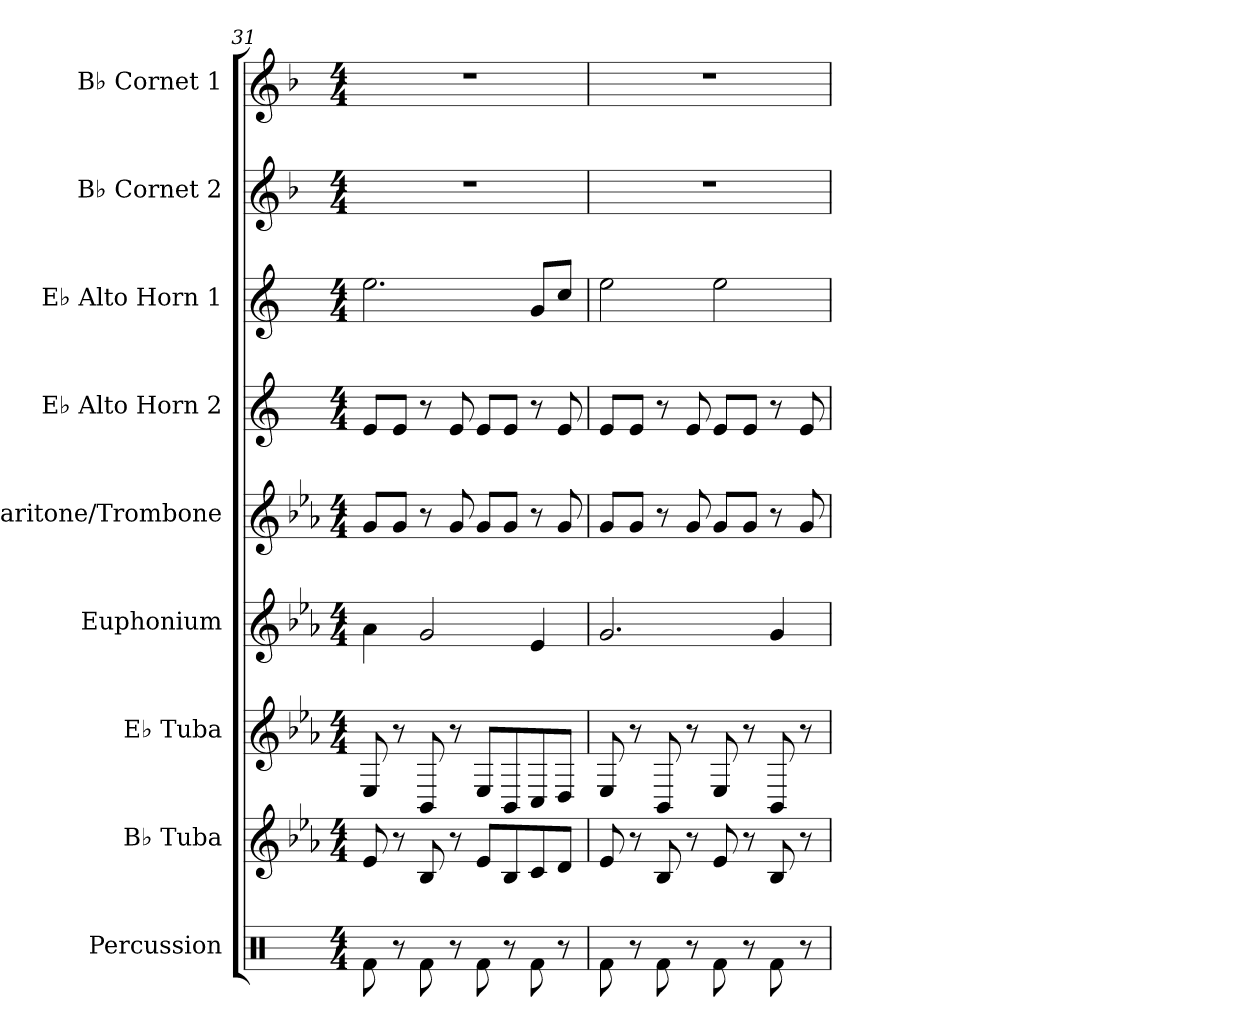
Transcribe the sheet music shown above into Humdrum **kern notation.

**kern	**kern	**kern	**kern	**kern	**kern	**kern	**kern	**kern
*part9	*part8	*part7	*part6	*part5	*part4	*part3	*part2	*part1
*staff9	*staff8	*staff7	*staff6	*staff5	*staff4	*staff3	*staff2	*staff1
*I"Percussion	*I"B♭ Tuba	*I"E♭ Tuba	*I"Euphonium	*I"Baritone/Trombone	*I"E♭ Alto Horn 2	*I"E♭ Alto Horn 1	*I"B♭ Cornet 2	*I"B♭ Cornet 1
*I'Perc.	*I'B♭ Tu.	*I'E♭ Tu.	*I'Euph.	*I'Bar./Trb.	*I'E♭ A. Hn. 2	*I'E♭ A. Hn. 1	*I'B♭ Cnt. 2	*I'B♭ Cnt. 1
*clefX	*clefG2	*clefG2	*clefG2	*clefG2	*clefG2	*clefG2	*clefG2	*clefG2
*	*ITrd15c26	*ITrd12c21	*ITrd8c14	*ITrd8c14	*ITrd5c9	*ITrd5c9	*ITrd1c2	*ITrd1c2
*k[]	*k[b-e-a-]	*k[b-e-a-]	*k[b-e-a-]	*k[b-e-a-]	*k[b-e-a-]	*k[b-e-a-]	*k[b-e-a-]	*k[b-e-a-]
*M4/4	*M4/4	*M4/4	*M4/4	*M4/4	*M4/4	*M4/4	*M4/4	*M4/4
=31	=31	=31	=31	=31	=31	=31	=31	=31
8Rf\	8EE-/	8EE-/	4A-\	8G/L	8G/L	2.g\	1r	1r
8r	8r	8r	.	8G/J	8G/J	.	.	.
8Rf\	8BBB-/	8BBB-/	2G/	8r	8r	.	.	.
8r	8r	8r	.	8G/	8G/	.	.	.
8Rf\	8EE-/L	8EE-/L	.	8G/L	8G/L	.	.	.
8r	8BBB-/	8BBB-/	.	8G/J	8G/J	.	.	.
8Rf\	8CC/	8CC/	4E-/	8r	8r	8B-/L	.	.
8r	8DD/J	8DD/J	.	8G/	8G/	8e-/J	.	.
=32	=32	=32	=32	=32	=32	=32	=32	=32
8Rf\	8EE-/	8EE-/	2.G/	8G/L	8G/L	2g\	1r	1r
8r	8r	8r	.	8G/J	8G/J	.	.	.
8Rf\	8BBB-/	8BBB-/	.	8r	8r	.	.	.
8r	8r	8r	.	8G/	8G/	.	.	.
8Rf\	8EE-/	8EE-/	.	8G/L	8G/L	2g\	.	.
8r	8r	8r	.	8G/J	8G/J	.	.	.
8Rf\	8BBB-/	8BBB-/	4G/	8r	8r	.	.	.
8r	8r	8r	.	8G/	8G/	.	.	.
=	=	=	=	=	=	=	=	=
*-	*-	*-	*-	*-	*-	*-	*-	*-
